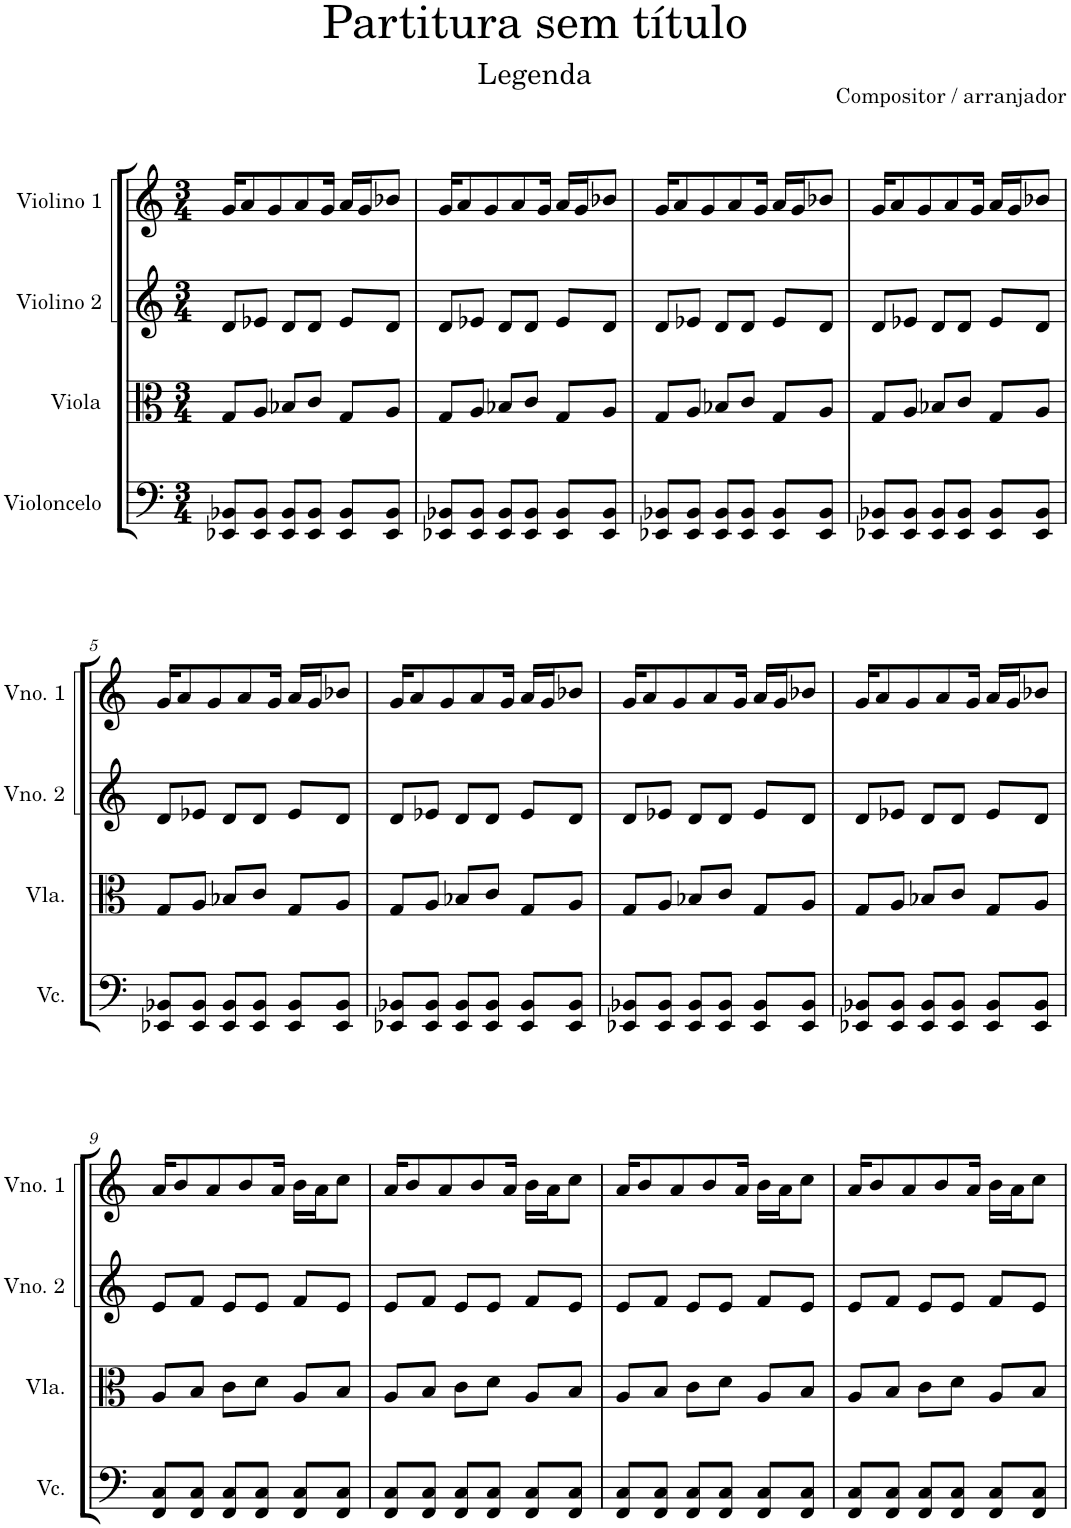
**kern	**kern	**kern	**kern
*part4	*part3	*part2	*part1
*staff4	*staff3	*staff2	*staff1
*I"Violoncelo	*I"Viola	*I"Violino 2	*I"Violino 1
*I'Vc.	*I'Vla.	*I'Vno. 2	*I'Vno. 1
*clefF4	*clefC3	*clefG2	*clefG2
*k[]	*k[]	*k[]	*k[]
*M3/4	*M3/4	*M3/4	*M3/4
=1	=1	=1	=1
8EE-X/ 8BB-X/L	8G/L	8d/L	16g/KL
.	.	.	8a/
8EE-/ 8BB-/J	8A/J	8e-X/J	.
.	.	.	8g/
8EE-/ 8BB-/L	8B-X/L	8d/L	.
.	.	.	8a/
8EE-/ 8BB-/J	8c/J	8d/J	.
.	.	.	16g/Jk
8EE-/ 8BB-/L	8G/L	8e-/L	16a/LL
.	.	.	16g/J
8EE-/ 8BB-/J	8A/J	8d/J	8b-X/J
=2	=2	=2	=2
8EE-X/ 8BB-X/L	8G/L	8d/L	16g/KL
.	.	.	8a/
8EE-/ 8BB-/J	8A/J	8e-X/J	.
.	.	.	8g/
8EE-/ 8BB-/L	8B-X/L	8d/L	.
.	.	.	8a/
8EE-/ 8BB-/J	8c/J	8d/J	.
.	.	.	16g/Jk
8EE-/ 8BB-/L	8G/L	8e-/L	16a/LL
.	.	.	16g/J
8EE-/ 8BB-/J	8A/J	8d/J	8b-X/J
=3	=3	=3	=3
8EE-X/ 8BB-X/L	8G/L	8d/L	16g/KL
.	.	.	8a/
8EE-/ 8BB-/J	8A/J	8e-X/J	.
.	.	.	8g/
8EE-/ 8BB-/L	8B-X/L	8d/L	.
.	.	.	8a/
8EE-/ 8BB-/J	8c/J	8d/J	.
.	.	.	16g/Jk
8EE-/ 8BB-/L	8G/L	8e-/L	16a/LL
.	.	.	16g/J
8EE-/ 8BB-/J	8A/J	8d/J	8b-X/J
=4	=4	=4	=4
8EE-X/ 8BB-X/L	8G/L	8d/L	16g/KL
.	.	.	8a/
8EE-/ 8BB-/J	8A/J	8e-X/J	.
.	.	.	8g/
8EE-/ 8BB-/L	8B-X/L	8d/L	.
.	.	.	8a/
8EE-/ 8BB-/J	8c/J	8d/J	.
.	.	.	16g/Jk
8EE-/ 8BB-/L	8G/L	8e-/L	16a/LL
.	.	.	16g/J
8EE-/ 8BB-/J	8A/J	8d/J	8b-X/J
!!LO:LB:g=z
=5	=5	=5	=5
8EE-X/ 8BB-X/L	8G/L	8d/L	16g/KL
.	.	.	8a/
8EE-/ 8BB-/J	8A/J	8e-X/J	.
.	.	.	8g/
8EE-/ 8BB-/L	8B-X/L	8d/L	.
.	.	.	8a/
8EE-/ 8BB-/J	8c/J	8d/J	.
.	.	.	16g/Jk
8EE-/ 8BB-/L	8G/L	8e-/L	16a/LL
.	.	.	16g/J
8EE-/ 8BB-/J	8A/J	8d/J	8b-X/J
=6	=6	=6	=6
8EE-X/ 8BB-X/L	8G/L	8d/L	16g/KL
.	.	.	8a/
8EE-/ 8BB-/J	8A/J	8e-X/J	.
.	.	.	8g/
8EE-/ 8BB-/L	8B-X/L	8d/L	.
.	.	.	8a/
8EE-/ 8BB-/J	8c/J	8d/J	.
.	.	.	16g/Jk
8EE-/ 8BB-/L	8G/L	8e-/L	16a/LL
.	.	.	16g/J
8EE-/ 8BB-/J	8A/J	8d/J	8b-X/J
=7	=7	=7	=7
8EE-X/ 8BB-X/L	8G/L	8d/L	16g/KL
.	.	.	8a/
8EE-/ 8BB-/J	8A/J	8e-X/J	.
.	.	.	8g/
8EE-/ 8BB-/L	8B-X/L	8d/L	.
.	.	.	8a/
8EE-/ 8BB-/J	8c/J	8d/J	.
.	.	.	16g/Jk
8EE-/ 8BB-/L	8G/L	8e-/L	16a/LL
.	.	.	16g/J
8EE-/ 8BB-/J	8A/J	8d/J	8b-X/J
=8	=8	=8	=8
8EE-X/ 8BB-X/L	8G/L	8d/L	16g/KL
.	.	.	8a/
8EE-/ 8BB-/J	8A/J	8e-X/J	.
.	.	.	8g/
8EE-/ 8BB-/L	8B-X/L	8d/L	.
.	.	.	8a/
8EE-/ 8BB-/J	8c/J	8d/J	.
.	.	.	16g/Jk
8EE-/ 8BB-/L	8G/L	8e-/L	16a/LL
.	.	.	16g/J
8EE-/ 8BB-/J	8A/J	8d/J	8b-X/J
!!LO:LB:g=z
=9	=9	=9	=9
8FF/ 8C/L	8A/L	8e/L	16a/KL
.	.	.	8b/
8FF/ 8C/J	8B/J	8f/J	.
.	.	.	8a/
8FF/ 8C/L	8c\L	8e/L	.
.	.	.	8b/
8FF/ 8C/J	8d\J	8e/J	.
.	.	.	16a/Jk
8FF/ 8C/L	8A/L	8f/L	16b\LL
.	.	.	16a\J
8FF/ 8C/J	8B/J	8e/J	8cc\J
=10	=10	=10	=10
8FF/ 8C/L	8A/L	8e/L	16a/KL
.	.	.	8b/
8FF/ 8C/J	8B/J	8f/J	.
.	.	.	8a/
8FF/ 8C/L	8c\L	8e/L	.
.	.	.	8b/
8FF/ 8C/J	8d\J	8e/J	.
.	.	.	16a/Jk
8FF/ 8C/L	8A/L	8f/L	16b\LL
.	.	.	16a\J
8FF/ 8C/J	8B/J	8e/J	8cc\J
=11	=11	=11	=11
8FF/ 8C/L	8A/L	8e/L	16a/KL
.	.	.	8b/
8FF/ 8C/J	8B/J	8f/J	.
.	.	.	8a/
8FF/ 8C/L	8c\L	8e/L	.
.	.	.	8b/
8FF/ 8C/J	8d\J	8e/J	.
.	.	.	16a/Jk
8FF/ 8C/L	8A/L	8f/L	16b\LL
.	.	.	16a\J
8FF/ 8C/J	8B/J	8e/J	8cc\J
=12	=12	=12	=12
8FF/ 8C/L	8A/L	8e/L	16a/KL
.	.	.	8b/
8FF/ 8C/J	8B/J	8f/J	.
.	.	.	8a/
8FF/ 8C/L	8c\L	8e/L	.
.	.	.	8b/
8FF/ 8C/J	8d\J	8e/J	.
.	.	.	16a/Jk
8FF/ 8C/L	8A/L	8f/L	16b\LL
.	.	.	16a\J
8FF/ 8C/J	8B/J	8e/J	8cc\J
=	=	=	=
*-	*-	*-	*-
